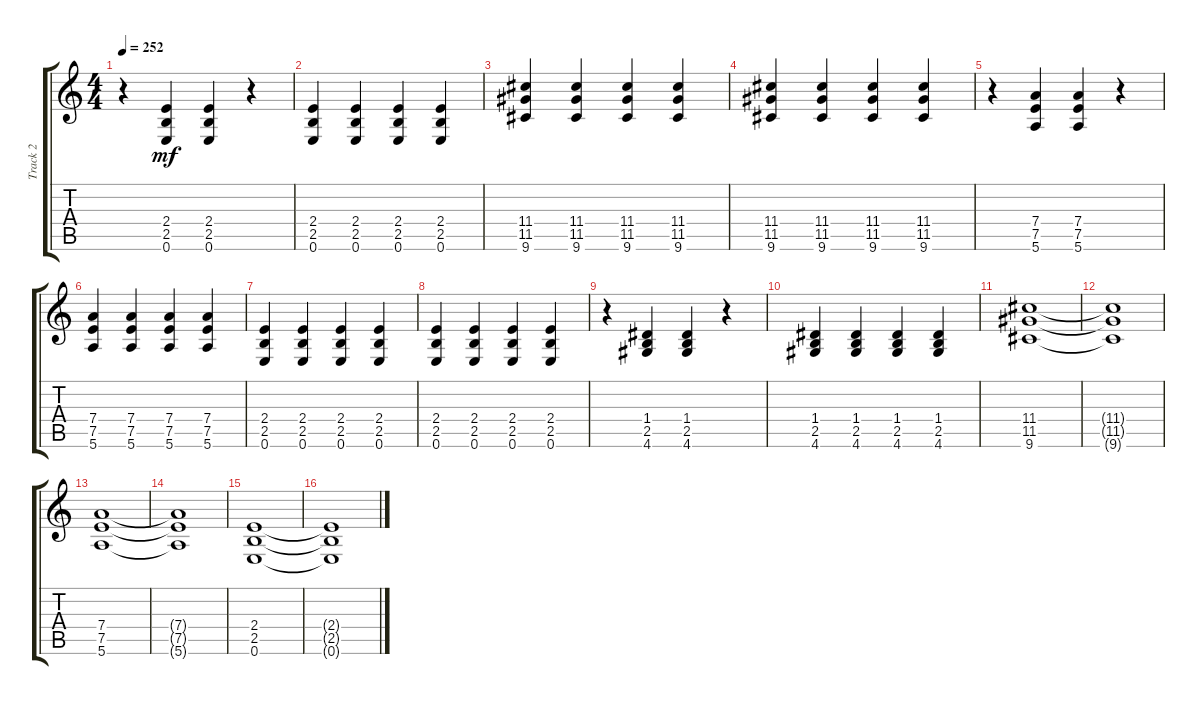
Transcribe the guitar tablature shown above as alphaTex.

\track ("Track 2" "Track 2") {instrument distortionguitar}
\staff {score tabs}
\tuning (E4 B3 G3 D3 A2 E2) {hide}
\ts (4 4)
\tempo 252
\clef g2
\ks c
r.4{dy mf} (2.4 2.5 0.6).4 (2.4 2.5 0.6).4 r.4 |
(2.4 2.5 0.6).4 (2.4 2.5 0.6).4 (2.4 2.5 0.6).4 (2.4 2.5 0.6).4 |
(11.4 11.5 9.6).4 (11.4 11.5 9.6).4 (11.4 11.5 9.6).4 (11.4 11.5 9.6).4 |
(11.4 11.5 9.6).4 (11.4 11.5 9.6).4 (11.4 11.5 9.6).4 (11.4 11.5 9.6).4 |
r.4 (7.4 7.5 5.6).4 (7.4 7.5 5.6).4 r.4 |
(7.4 7.5 5.6).4 (7.4 7.5 5.6).4 (7.4 7.5 5.6).4 (7.4 7.5 5.6).4 |
(2.4 2.5 0.6).4 (2.4 2.5 0.6).4 (2.4 2.5 0.6).4 (2.4 2.5 0.6).4 |
(2.4 2.5 0.6).4 (2.4 2.5 0.6).4 (2.4 2.5 0.6).4 (2.4 2.5 0.6).4 |
r.4 (1.4 2.5 4.6).4 (1.4 2.5 4.6).4 r.4 |
(1.4 2.5 4.6).4 (1.4 2.5 4.6).4 (1.4 2.5 4.6).4 (1.4 2.5 4.6).4 |
(11.4 11.5 9.6).1{balance 0} |
(11.4{t} 11.5{t} 9.6{t}).1 |
(7.4 7.5 5.6).1 |
(7.4{t} 7.5{t} 5.6{t}).1 |
(2.4 2.5 0.6).1 |
(2.4{t} 2.5{t} 0.6{t}).1
